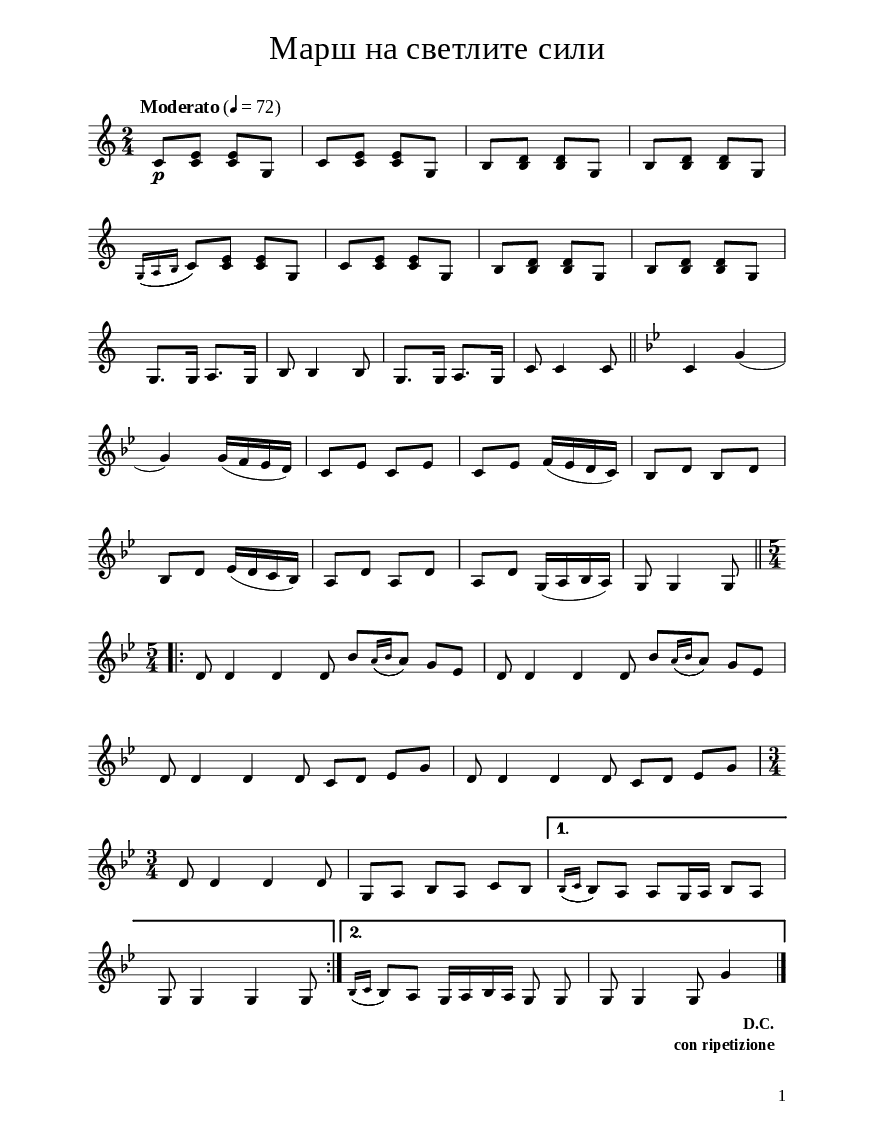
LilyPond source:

\version "2.24.2"

% include paper part and global functions
\include "include/globals.ily"
\bookpart {
  \label #'ref162
  \tocItem \markup "Марш на светлите сили"
  \paper {
    % the system system spacing is custom here so do not include bookpart-paper.ily
    print-all-headers = ##t
    print-page-number = ##t
    print-first-page-number = ##t

    % put page numbers on the bottom
    oddHeaderMarkup = \markup ""
    evenHeaderMarkup = \markup ""
    oddFooterMarkup = \markup
    \fill-line {
      ""
      \if \should-print-page-number \fromproperty #'page:page-number-string
    }
    evenFooterMarkup = \markup
    \fill-line {
      \if \should-print-page-number \fromproperty #'page:page-number-string
      ""
    }

    left-margin = 1.5\cm
    right-margin = 1.5\cm
    top-margin = 1.6\cm
    bottom-margin = 1.2\cm
    ragged-bottom = ##t % do not spread the staves to fill the whole vertical space

    % change distance between staves
    system-system-spacing =
    #'((basic-distance . 10)
       (minimum-distance . 6)
       (padding . 1)
       (stretchability . 10))
  }

  \header {
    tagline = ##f
  }

  \score {
    \include "include/score-layout.ily"
    \new Voice \absolute {
      \clef treble
      \key c \major
      \time 2/4
      \tempoFunc "Moderato" 4 "72"
      \autoBeamOff
      c'8 \p [<e'
      c'>8]   <e'
      c'>8  [g8] | % 2
      c'8  [<e'
      c'>8]  <e'
      c'>8  [g8] | % 3
      b8  [<d'
      b>8]   <d'
      b>8 [g8] | % 4
      b8  [<d'
      b>8] <d'
      b>8 [g8] \break | % 5
      \acciaccatura { g16 [( a16 b16 ]} c'8 ) [<e'
      c'>8] <e'
      c'>8 [g8] | % 6
      c'8 [<e'
      c'>8]  <e'
      c'>8  [g8] | % 7
      b8 [<d'
      b>8] <d'
      b>8 [g8] | % 8
      b8 [ <d'
      b>8] <d'
      b>8 [g8] \break | % 9
      g8. [g16] a8. [g16] |
      b8 b4 b8 | % 11
      g8. [g16] a8. [g16] | % 12
      c'8 c'4 c'8 \bar "||"
      \key g \minor c'4 g'4 ( \break | % 14
      g'4 ) g'16 [( f'16 es'16 d'16 )] | % 15
      c'8 [es'8] c'8 [es'8] | % 16
      c'8 [es'8] f'16 [( es'16 d'16 c'16 )] | % 17
      bes8 [d'8] bes8 [d'8] \break | % 18
      bes8 [d'8] es'16 ([ d'16 c'16 bes16 ]) | % 19
      a8 [d'8] a8 [d'8] |
      a8 [d'8] g16 ([ a16 bes16 a16 ]) | % 21
      g8 g4 g8 \bar "||"
      \break | % 22
      \time 5/4
      \bar ".|:-||"  \repeat volta 2 {
        d'8 d'4 d'4 d'8 bes'8[ \acciaccatura { a'16 ( [bes'16] } a'8] ) g'8
        [es'8] | % 23
        d'8 d'4 d'4 d'8 bes'8[ \acciaccatura { a'16 ( [bes'16] } a'8] ) g'8
        [es'8] \break | % 24
        d'8 d'4 d'4 d'8 c'8 [d'8] es'8 [g'8] | % 25
        d'8 d'4 d'4 d'8 c'8 [d'8] es'8 [g'8] \break | % 26
        \time 3/4  d'8 d'4 d'4 d'8 | % 27
        g8 [a8] bes8 [a8] c'8 [bes8] |  % 28
      }
      \alternative {
        {
          \acciaccatura { bes16 ( [c'16] } bes8 ) [a8] a8 [g16 a16] bes8 [a8]
          \break | % 29
          g8 g4 g4 g8     |
        }
        {
          \acciaccatura { bes16 ( [c'16] } bes8 ) [a8] g16 [a16 bes16 a16] g8 g8 | % 31
          g8 g4 g8 g'4 \bar "|."
        }
      }
    }

    \addlyrics {}

    \header {
      title = \titleFunc "Марш на светлите сили" "Marš na svetlite sili  – Marsch der lichen Mächte"
    }

    \midi{}

  } % score

  \markup \dcr-two "D.C." "con ripetizione" #6

} % bookpart
